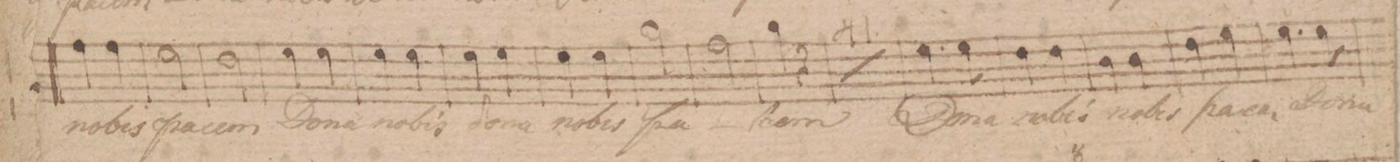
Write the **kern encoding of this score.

**kern	**text
*I"Tenore	*
*clefC4	*
*k[f#c#]	*
*M2/4	*
4e\	no-
4e\	-bis
=80	=80
2d\	pa-
=81	=81
2c#\	-cem
=82	=82
4d\	Do-
4d\	-na
=83	=83
4d\	no-
4d\	-bis
=84	=84
4d\	do-
4d\	-na
=85	=85
4d\	no-
4d\	-bis
=86	=86
2f#\	pa-
=87	=87
2e\	.
=88	=88
4f#\	-cem
4r	.
=89	=89
2r	.
=90	=90
2r	.
=91	=91
2r	.
=92	=92
2r	.
=93	=93
2r	.
=94	=94
2r	.
=95	=95
2r	.
=96	=96
2r	.
=97	=97
2r	.
=98	=98
2r	.
=99	=99
2r	.
=100	=100
2r	.
=101	=101
2r	.
=102	=102
2r	.
=103	=103
2r	.
=104	=104
2r	.
=105	=105
2r	.
=106	=106
2r	.
=107	=107
2r	.
=108	=108
2r	.
=109	=109
2r	.
=110	=110
2r	.
=111	=111
2r	.
=112	=112
2r	.
=113	=113
2r	.
=114	=114
2r	.
=115	=115
2r	.
=116	=116
2r	.
=117	=117
2r	.
=118	=118
2r	.
=119	=119
2r	.
=120	=120
2r	.
=121	=121
2r	.
=122	=122
2r	.
=123	=123
2r	.
=124	=124
2r	.
=125	=125
2r	.
=126	=126
2r	.
=127	=127
2r	.
=128	=128
2r	.
=129	=129
2r	.
=130	=130
4.d\	Do-
8d\	-na
=131	=131
4c#\	no-
4c#\	-bis
=132	=132
4A\	no-
4A\	-bis
=133	=133
4c#\	pa-
4d\	-cem
=134	=134
4.d\	Do-
8d\	-na
=135	=135
*-	*-
